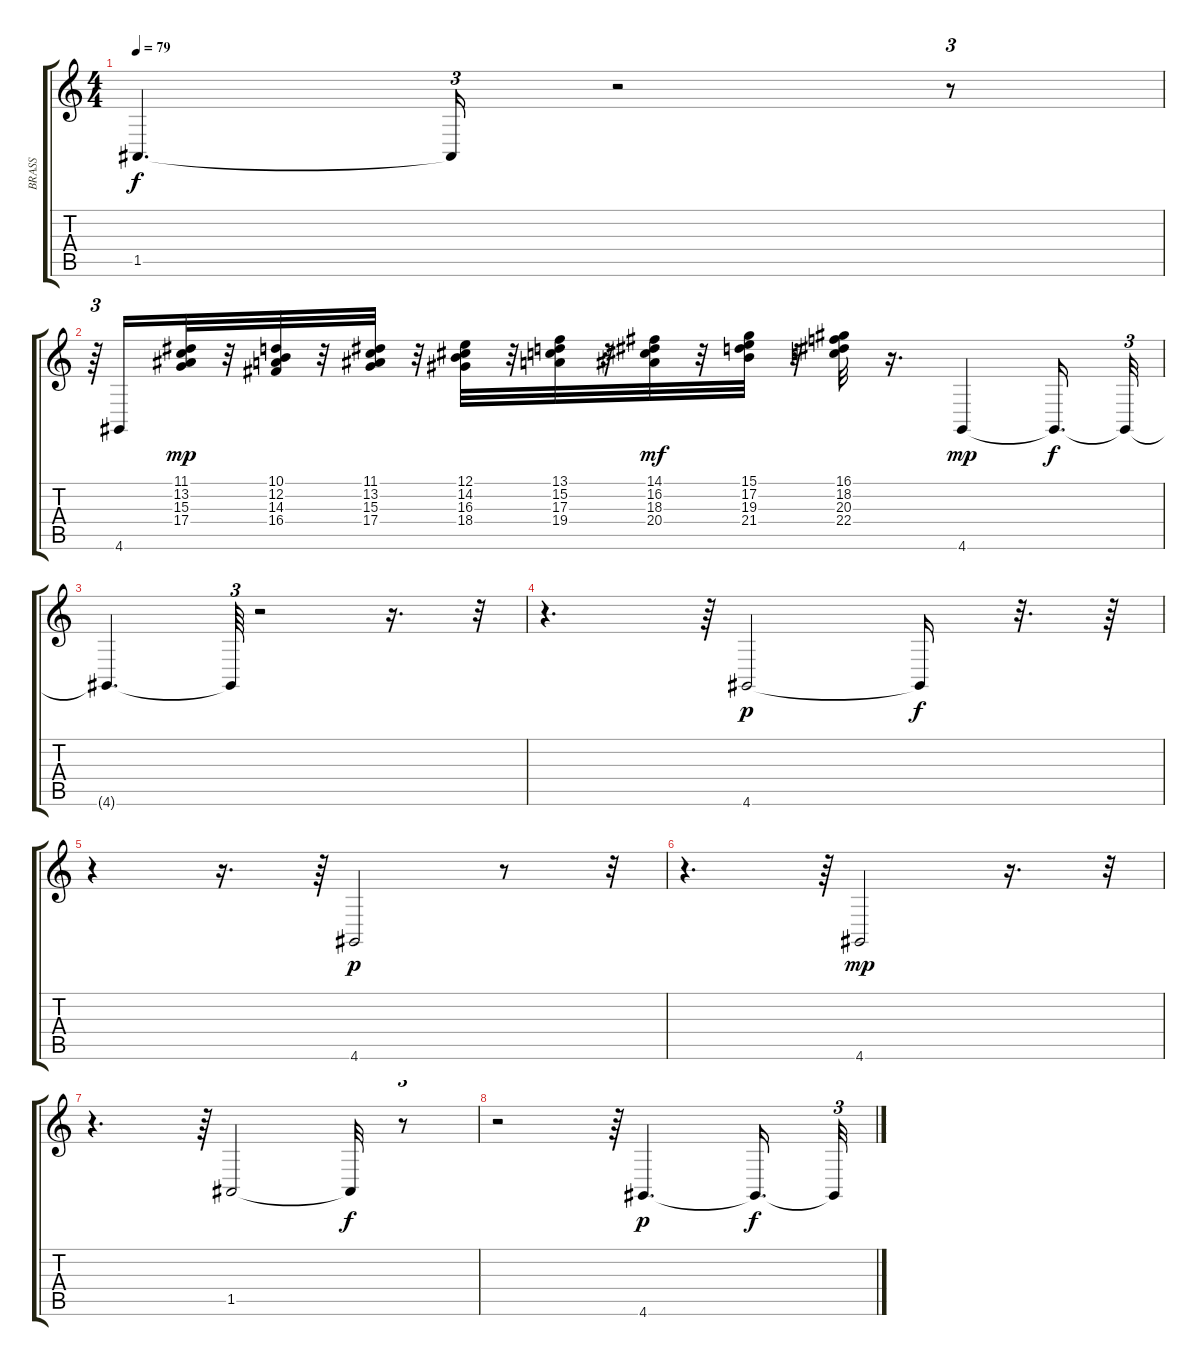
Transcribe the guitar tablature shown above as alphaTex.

\track ("BRASS" "BRASS") {instrument brasssection}
\staff {score tabs}
\tuning (E4 B3 G3 D3 A2 E2) {hide}
\ts (4 4)
\tempo 79
\clef g2
\ks c
1.5{t}.4{d dy f} 1.5{t}.16{tu (3 2)} r.2 r.8{tu (3 2)} |
r.64{tu (3 2)} 4.6.16 (11.1 13.2 15.3 17.4).32{dy mp} r.32 (10.1 12.2 14.3 16.4).32 r.32 (11.1 13.2 15.3 17.4).32 r.32 (12.1 14.2 16.3 18.4).32 r.32 (13.1 15.2 17.3 19.4).32 r.32 (14.1 16.2 18.3 20.4).32{dy mf} r.32 (15.1 17.2 19.3 21.4).32 r.32 (16.1 18.2 20.3 22.4).32 r.16{d} 4.6.4{dy mp} 4.6{t}.16{d dy f} 4.6{t}.32{tu (3 2)} |
4.6{t}.4{d} 4.6{t}.64{tu (3 2)} r.2 r.16{d} r.32{tu (3 2)} |
r.4{d} r.64{tu (3 2)} 4.6.2{dy p} 4.6{t}.16{dy f} r.32{d} r.64 |
r.4 r.16{d} r.64{tu (3 2)} 4.6.2{dy p} r.8 r.32{tu (3 2)} |
r.4{d} r.64{tu (3 2)} 4.6.2{dy mp} r.16{d} r.32{tu (3 2)} |
r.4{d} r.64{tu (3 2)} 1.5.2 1.5{t}.32{dy f} r.8{tu (3 2)} |
r.2 r.64{tu (3 2)} 4.6.4{d dy p} 4.6{t}.16{d dy f} 4.6{t}.32{tu (3 2)}
